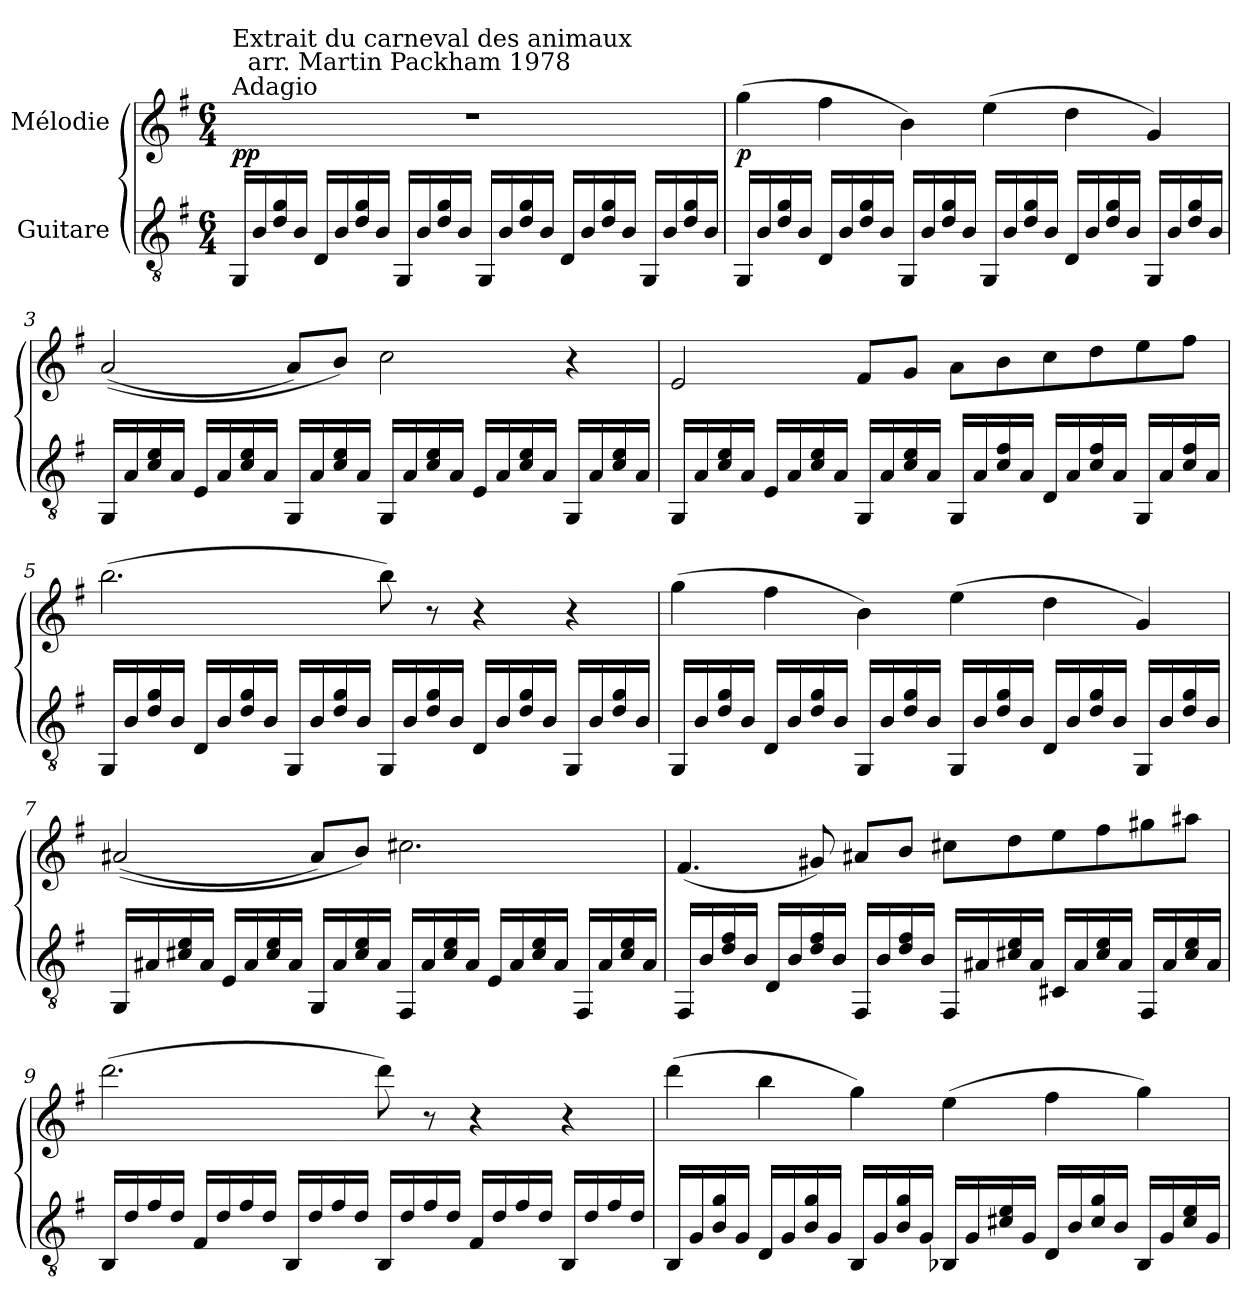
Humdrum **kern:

**kern	**kern	**dynam
*part2	*part1	*part1
*staff2	*staff1	*staff1
*I"Guitare	*I"Mélodie	*
*clefGv2	*clefG2	*
*k[f#]	*k[f#]	*
*G:	*G:	*
*M6/4	*M6/4	*
=1	=1	=1
!	!LO:TX:a:t=Adagio	!
!	!LO:TX:a:t=Extrait du carneval des animaux\n        arr. Martin Packham 1978	!
!	!LO:N:vis=1	!LO:DY:b
16GG/LL	1.r	pp
16B!/	.	.
16d/ 16g/	.	.
16B!/JJ	.	.
16D/LL	.	.
16B!/	.	.
16d/ 16g/	.	.
16B!/JJ	.	.
16GG/LL	.	.
16B!/	.	.
16d/ 16g/	.	.
16B!/JJ	.	.
16GG/LL	.	.
16B!/	.	.
16d/ 16g/	.	.
16B!/JJ	.	.
16D/LL	.	.
16B!/	.	.
16d/ 16g/	.	.
16B!/JJ	.	.
16GG/LL	.	.
16B!/	.	.
16d/ 16g/	.	.
16B!/JJ	.	.
=2	=2	=2
!	!	!LO:DY:b
16GG/LL	(>4gg	p
16B!/	.	.
16d/ 16g/	.	.
16B!/JJ	.	.
16D/LL	4ff#	.
16B!/	.	.
16d/ 16g/	.	.
16B!/JJ	.	.
16GG/LL	4b)	.
16B!/	.	.
16d/ 16g/	.	.
16B!/JJ	.	.
16GG/LL	(>4ee	.
16B!/	.	.
16d/ 16g/	.	.
16B!/JJ	.	.
16D/LL	4dd	.
16B!/	.	.
16d/ 16g/	.	.
16B!/JJ	.	.
16GG/LL	4g)	.
16B!/	.	.
16d/ 16g/	.	.
16B!/JJ	.	.
=3	=3	=3
16GG/LL	(<(<2a	.
16A!/	.	.
16c/ 16e/	.	.
16A!/JJ	.	.
16E/LL	.	.
16A!/	.	.
16c/ 16e/	.	.
16A!/JJ	.	.
16GG/LL	8aL)	.
16A!/	.	.
16c/ 16e/	8bJ)	.
16A!/JJ	.	.
16GG/LL	2cc	.
16A!/	.	.
16c/ 16e/	.	.
16A!/JJ	.	.
16E/LL	.	.
16A!/	.	.
16c/ 16e/	.	.
16A!/JJ	.	.
16GG/LL	4r	.
16A!/	.	.
16c/ 16e/	.	.
16A!/JJ	.	.
!!LO:LB:g=z
=4	=4	=4
16GG/LL	2e	.
16A!/	.	.
16c/ 16e/	.	.
16A!/JJ	.	.
16E/LL	.	.
16A!/	.	.
16c/ 16e/	.	.
16A!/JJ	.	.
16GG/LL	8f#L	.
16A!/	.	.
16c/ 16e/	8gJ	.
16A!/JJ	.	.
16GG/LL	8aL	.
16A!/	.	.
16c/ 16f#/	8b	.
16A!/JJ	.	.
16D/LL	8cc	.
16A!/	.	.
16c/ 16f#/	8dd	.
16A!/JJ	.	.
16GG/LL	8ee	.
16A!/	.	.
16c/ 16f#/	8ff#J	.
16A!/JJ	.	.
=5	=5	=5
16GG/LL	(>2.bb	.
16B!/	.	.
16d/ 16g/	.	.
16B!/JJ	.	.
16D/LL	.	.
16B!/	.	.
16d/ 16g/	.	.
16B!/JJ	.	.
16GG/LL	.	.
16B!/	.	.
16d/ 16g/	.	.
16B!/JJ	.	.
16GG/LL	8bb)	.
16B!/	.	.
16d/ 16g/	8r	.
16B!/JJ	.	.
16D/LL	4r	.
16B!/	.	.
16d/ 16g/	.	.
16B!/JJ	.	.
16GG/LL	4r	.
16B!/	.	.
16d/ 16g/	.	.
16B!/JJ	.	.
=6	=6	=6
16GG/LL	(>4gg	.
16B!/	.	.
16d/ 16g/	.	.
16B!/JJ	.	.
16D/LL	4ff#	.
16B!/	.	.
16d/ 16g/	.	.
16B!/JJ	.	.
16GG/LL	4b)	.
16B!/	.	.
16d/ 16g/	.	.
16B!/JJ	.	.
16GG/LL	(>4ee	.
16B!/	.	.
16d/ 16g/	.	.
16B!/JJ	.	.
16D/LL	4dd	.
16B!/	.	.
16d/ 16g/	.	.
16B!/JJ	.	.
16GG/LL	4g)	.
16B!/	.	.
16d/ 16g/	.	.
16B!/JJ	.	.
!!LO:LB:g=z
=7	=7	=7
16GGLL	(<(<2a#	.
16A#!	.	.
16c# 16e	.	.
16A#!JJ	.	.
16ELL	.	.
16A#!	.	.
16c# 16e	.	.
16A#!JJ	.	.
16GGLL	8a#L)	.
16A#!	.	.
16c# 16e	8bJ)	.
16A#!JJ	.	.
16FF#LL	2.cc#	.
16A#!	.	.
16c# 16e	.	.
16A#!JJ	.	.
16ELL	.	.
16A#!	.	.
16c# 16e	.	.
16A#!JJ	.	.
16FF#LL	.	.
16A#!	.	.
16c# 16e	.	.
16A#!JJ	.	.
=8	=8	=8
16FF#LL	(<4.f#	.
16B!	.	.
16d 16f#	.	.
16B!JJ	.	.
16DLL	.	.
16B!	.	.
16d 16f#	8g#)	.
16B!JJ	.	.
16FF#LL	8a#L	.
16B!	.	.
16d 16f#	8bJ	.
16B!JJ	.	.
16FF#LL	8cc#L	.
16A#!	.	.
16c# 16e	8dd	.
16A#!JJ	.	.
16C#LL	8ee	.
16A#!	.	.
16c# 16e	8ff#	.
16A#!JJ	.	.
16FF#LL	8gg#	.
16A#!	.	.
16c# 16e	8aa#J	.
16A#!JJ	.	.
=9	=9	=9
16BB/LL	(>2.ddd	.
16d!/	.	.
16f#!/	.	.
16d!/JJ	.	.
16F#/LL	.	.
16d!/	.	.
16f#!/	.	.
16d!/JJ	.	.
16BB/LL	.	.
16d!/	.	.
16f#!/	.	.
16d!/JJ	.	.
16BB/LL	8ddd)	.
16d!/	.	.
16f#!/	8r	.
16d!/JJ	.	.
16F#/LL	4r	.
16d!/	.	.
16f#!/	.	.
16d!/JJ	.	.
16BB/LL	4r	.
16d!/	.	.
16f#!/	.	.
16d!/JJ	.	.
!!LO:LB:g=z
=10	=10	=10
16BB/LL	(>4ddd	.
16G!/	.	.
16B/ 16g/	.	.
16G!/JJ	.	.
16D/LL	4bb	.
16G!/	.	.
16B/ 16g/	.	.
16G!/JJ	.	.
16BB/LL	4gg)	.
16G!/	.	.
16B/ 16g/	.	.
16G!/JJ	.	.
16BB-/LL	(>4ee	.
16G!/	.	.
16c#/ 16e/	.	.
16G!/JJ	.	.
16D/LL	4ff#	.
16B!/	.	.
16c#/ 16g/	.	.
16B!/JJ	.	.
16BB-/LL	4gg)	.
16G!/	.	.
16c#/ 16e/	.	.
16G!/JJ	.	.
=	=	=
*-	*-	*-
